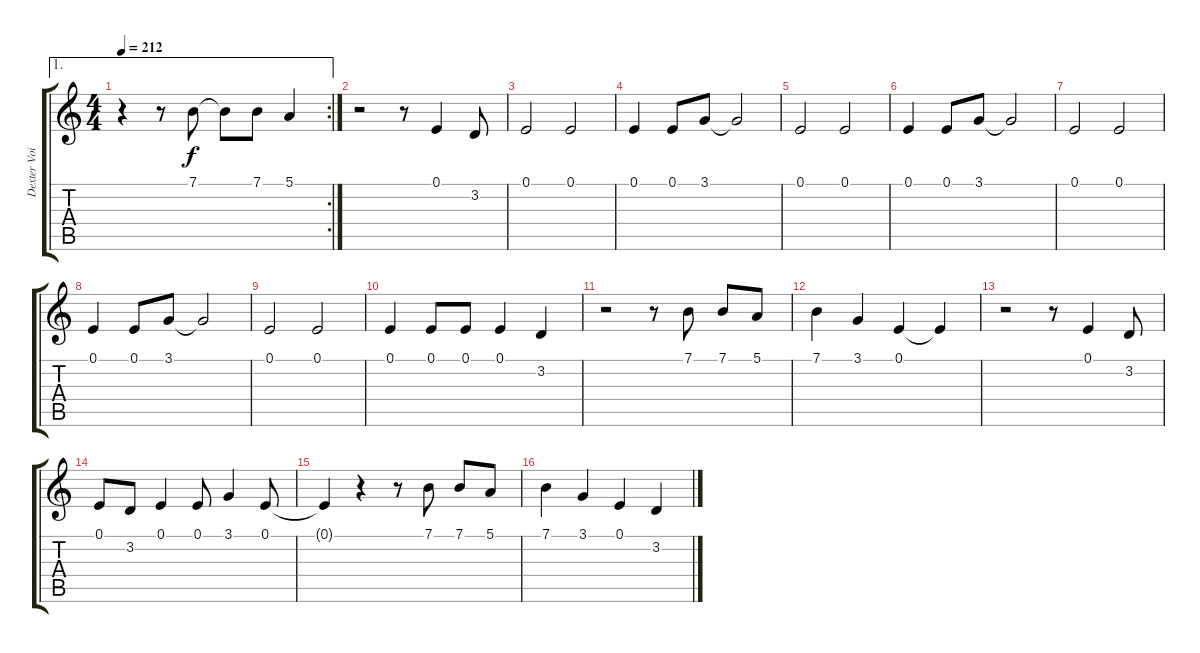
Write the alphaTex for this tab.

\track ("Dexter Voice" "Dexter Voi") {instrument lead2sawtooth}
\staff {score tabs}
\tuning (E4 B3 G3 D3 A2 E2) {hide}
\ae 1
\rc 2
\ts (4 4)
\tempo 212
\clef g2
\ks c
r.4{dy f} r.8 7.1.8 7.1{t}.8 7.1.8 5.1.4 |
r.2 r.8 0.1.4 3.2.8 |
0.1.2 0.1.2 |
0.1.4 0.1.8 3.1.8 3.1{t}.2 |
0.1.2 0.1.2 |
0.1.4 0.1.8 3.1.8 3.1{t}.2 |
0.1.2 0.1.2 |
0.1.4 0.1.8 3.1.8 3.1{t}.2 |
0.1.2 0.1.2 |
0.1.4 0.1.8 0.1.8 0.1.4 3.2.4 |
r.2 r.8 7.1.8 7.1.8 5.1.8 |
7.1.4 3.1.4 0.1.4 0.1{t}.4 |
r.2 r.8 0.1.4 3.2.8 |
0.1.8 3.2.8 0.1.4 0.1.8 3.1.4 0.1.8 |
0.1{t}.4 r.4 r.8 7.1.8 7.1.8 5.1.8 |
7.1.4 3.1.4 0.1.4 3.2.4
